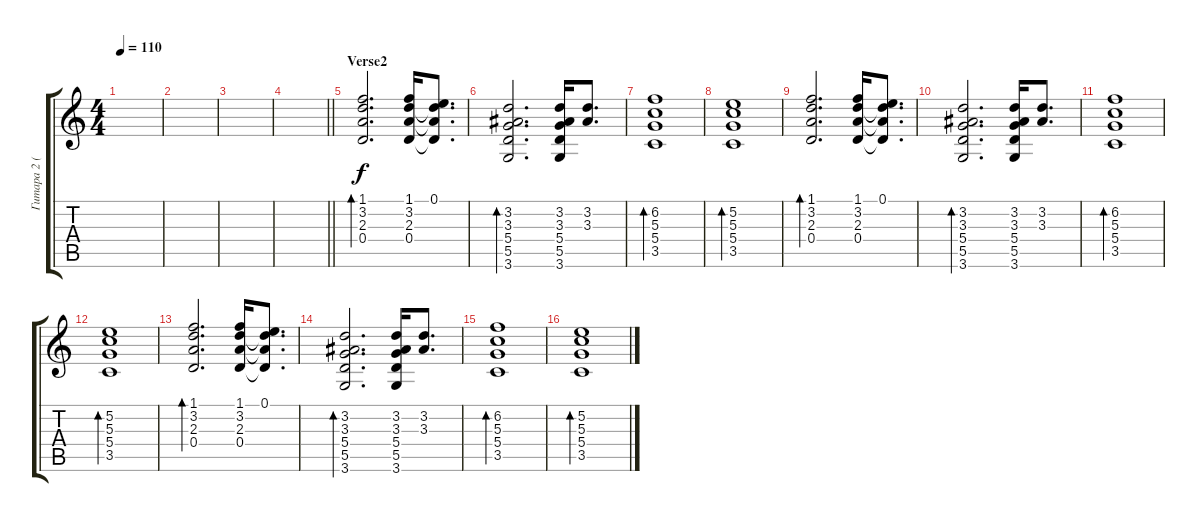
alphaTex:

\track ("Гитара 2 (соло)" "Гитара 2 (") {instrument electricguitarclean}
\staff {score tabs}
\tuning (E4 B3 G3 D3 A2 E2) {hide}
\ts (4 4)
\tempo 110
\clef g2
\ks c
|
|
|
\barLineRight lightlight
|
\section ("" "Verse2")
(1.1 3.2 2.3 0.4).2{d bd 120} (1.1 3.2 2.3 0.4).16 (0.1 3.2{t} 2.3{t} 0.4{t}).8{d} |
(3.2 3.3 5.4 5.5 3.6).2{d bd 120} (3.2 3.3 5.4 5.5 3.6).16 (3.2 3.3).8{d} |
(6.2 5.3 5.4 3.5).1{bd 120} |
(5.2 5.3 5.4 3.5).1{bd 120} |
(1.1 3.2 2.3 0.4).2{d bd 120} (1.1 3.2 2.3 0.4).16 (0.1 3.2{t} 2.3{t} 0.4{t}).8{d} |
(3.2 3.3 5.4 5.5 3.6).2{d bd 120} (3.2 3.3 5.4 5.5 3.6).16 (3.2 3.3).8{d} |
(6.2 5.3 5.4 3.5).1{bd 120} |
(5.2 5.3 5.4 3.5).1{bd 120} |
(1.1 3.2 2.3 0.4).2{d bd 120} (1.1 3.2 2.3 0.4).16 (0.1 3.2{t} 2.3{t} 0.4{t}).8{d} |
(3.2 3.3 5.4 5.5 3.6).2{d bd 120} (3.2 3.3 5.4 5.5 3.6).16 (3.2 3.3).8{d} |
(6.2 5.3 5.4 3.5).1{bd 120} |
(5.2 5.3 5.4 3.5).1{bd 120}
